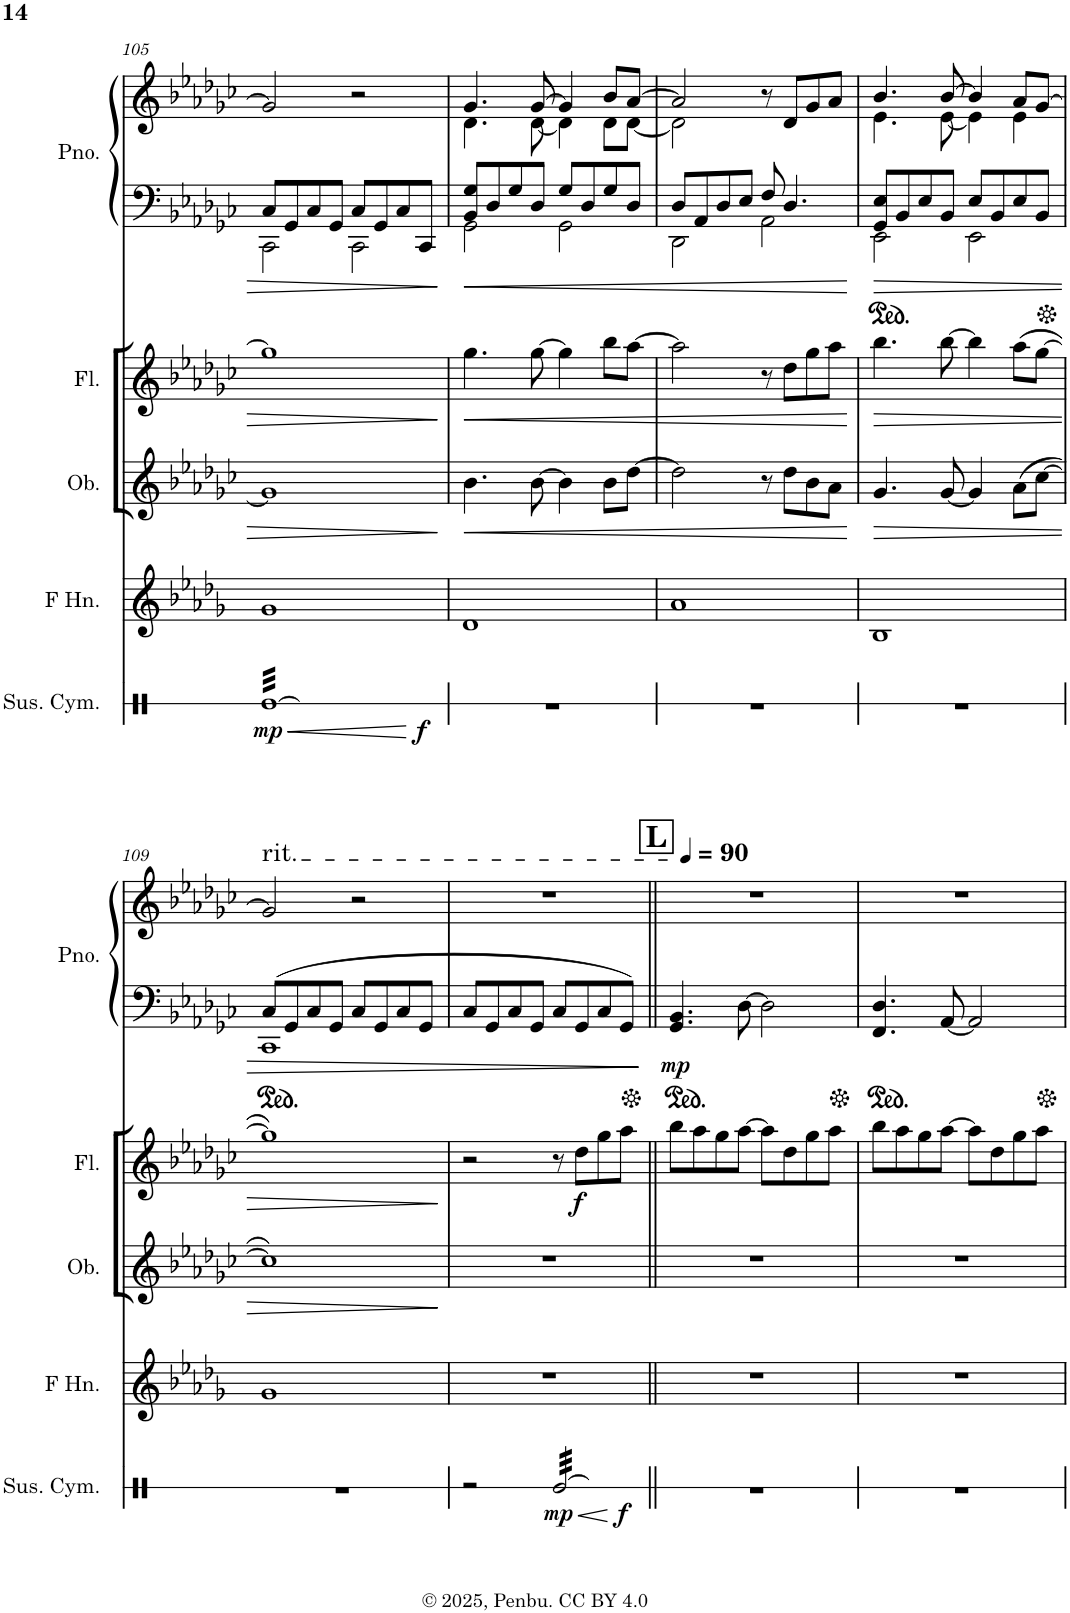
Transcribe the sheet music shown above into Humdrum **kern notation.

**kern	**dynam	**kern	**kern	**dynam	**kern	**dynam	**kern	**kern	**dynam
*part5	*part5	*part4	*part3	*part3	*part2	*part2	*part1	*part1	*part1
*staff6	*staff6	*staff5	*staff4	*staff4	*staff3	*staff3	*staff2	*staff1	*staff1/2
*I"Suspended Cymbal	*	*I"Horn in F	*I"Oboe	*	*I"Flute	*	*I"Piano	*	*
*I'Sus. Cym.	*	*	*I'Ob.	*	*I'Fl.	*	*I'Pno.	*	*
!!LO:PB:g=z
*clefX	*	*clefG2	*clefG2	*	*clefG2	*	*clefF4	*clefG2	*
*	*	*Trd4c7	*	*	*	*	*	*	*
*k[]	*	*k[b-e-a-d-g-]	*k[b-e-a-d-g-c-]	*	*k[b-e-a-d-g-c-]	*	*k[b-e-a-d-g-c-]	*k[b-e-a-d-g-c-]	*
*M4/4	*	*M4/4	*M4/4	*	*M4/4	*	*M4/4	*M4/4	*
=105	=105	=105	=105	=105	=105	=105	=105	=105	=105
!	!LO:HP:b	!	!	!	!	!	!	!	!
*	*	*	*	*	*	*	*^	*	*
!	!LO:DY:n=1:b	!	!	!	!	!	!	!	!	!
*^	*	*	*	*	*	*	*	*	*	*
*tremolo	*	*	*	*	*	*	*	*	*	*	*
32ReLLL	2..ryy	< mp	1g-	1g-]	.	1gg-]	.	8C-/L	2CC-\	2g-/]	.
32Re	.	.	.	.	.	.	.	.	.	.	.
32Re	.	.	.	.	.	.	.	.	.	.	.
32Re	.	.	.	.	.	.	.	.	.	.	.
32Re	.	.	.	.	.	.	.	8GG-/	.	.	.
32Re	.	.	.	.	.	.	.	.	.	.	.
32Re	.	.	.	.	.	.	.	.	.	.	.
32Re	.	.	.	.	.	.	.	.	.	.	.
32Re	.	.	.	.	.	.	.	8C-/	.	.	.
32Re	.	.	.	.	.	.	.	.	.	.	.
32Re	.	.	.	.	.	.	.	.	.	.	.
32Re	.	.	.	.	.	.	.	.	.	.	.
32Re	.	.	.	.	.	.	.	8GG-/J	.	.	.
32Re	.	.	.	.	.	.	.	.	.	.	.
32Re	.	.	.	.	.	.	.	.	.	.	.
32Re	.	.	.	.	.	.	.	.	.	.	.
32Re	.	.	.	.	.	.	.	8C-/L	2CC-\	2r	.
32Re	.	.	.	.	.	.	.	.	.	.	.
32Re	.	.	.	.	.	.	.	.	.	.	.
32Re	.	.	.	.	.	.	.	.	.	.	.
32Re	.	.	.	.	.	.	.	8GG-/	.	.	.
32Re	.	.	.	.	.	.	.	.	.	.	.
32Re	.	.	.	.	.	.	.	.	.	.	.
32Re	.	.	.	.	.	.	.	.	.	.	.
32Re	.	.	.	.	.	.	.	8C-/	.	.	.
32Re	.	.	.	.	.	.	.	.	.	.	.
32Re	.	.	.	.	.	.	.	.	.	.	.
32Re	.	.	.	.	.	.	.	.	.	.	.
!	!	!LO:DY:n=2:b	!	!	!	!	!	!	!	!	!
32Re	8ryy	f	.	.	.	.	.	8CC-/J	.	.	.
32Re	.	.	.	.	.	.	.	.	.	.	.
32Re	.	.	.	.	.	.	.	.	.	.	.
32ReJJJ	.	.	.	.	.	.	.	.	.	.	.
*	*	*	*	*	*	*	*	*v	*v	*	*
.	.	[	.	.	.	.	.	.	.	.
=106	=106	=106	=106	=106	=106	=106	=106	=106	=106	=106
!	!	!	!	!	!LO:HP:b	!	!LO:HP:b	!	!	!
*v	*v	*	*	*	*	*	*	*^	*^	*
1r	.	1d-	4.b-\	<	4.gg-\	<	8BB-/ 8G-/L	2GG-\	4.g-/	4.d-\	.
.	.	.	.	.	.	.	8D-/	.	.	.	.
.	.	.	.	.	.	.	8G-/	.	.	.	.
.	.	.	[8b-\	.	[8gg-\	.	8D-/J	.	[8g-/	[8d-\	.
.	.	.	4b-\]	.	4gg-\]	.	8G-/L	2GG-\	4g-/]	4d-\]	.
.	.	.	.	.	.	.	8D-/	.	.	.	.
.	.	.	8b-\L	.	8bb-\L	.	8G-/	.	8b-/L	8d-\L	.
.	.	.	[8dd-\J	.	[8aa-\J	.	8D-/J	.	[8a-/J	[8d-\J	.
=107	=107	=107	=107	=107	=107	=107	=107	=107	=107	=107	=107
1r	.	1a-	2dd-\]	.	2aa-\]	.	8D-/L	2DD-\	2a-/]	2d-\]	.
.	.	.	.	.	.	.	8AA-/	.	.	.	.
.	.	.	.	.	.	.	8D-/	.	.	.	.
.	.	.	.	.	.	.	8E-/J	.	.	.	.
.	.	.	8r	.	8r	.	8F/	2AA-\	8r	2ryy	.
.	.	.	8dd-\L	.	8dd-\L	.	4.D-/	.	8d-/L	.	.
.	.	.	8b-\	.	8gg-\	.	.	.	8g-/	.	.
.	.	.	8a-\J	.	8aa-\J	.	.	.	8a-/J	.	.
*	*	*	*	*	*	*	*v	*v	*	*	*
*	*	*	*	*	*	*	*	*v	*v	*
.	.	.	.	[	.	[	.	.	.
=108	=108	=108	=108	=108	=108	=108	=108	=108	=108
!	!	!	!	!LO:HP:b	!	!LO:HP:b	!	!	!
*	*	*	*	*	*	*	*^	*^	*
1r	.	1B-	4.g-/	>	4.bb-\	>	8GG-/ 8E-/L	2EE-\	4.b-/	4.e-\	.
.	.	.	.	.	.	.	8BB-/	.	.	.	.
.	.	.	.	.	.	.	8E-/	.	.	.	.
.	.	.	[8g-/	.	[8bb-\	.	8BB-/J	.	[8b-/	[8e-\	.
.	.	.	4g-/]	.	4bb-\]	.	8E-/L	2EE-\	4b-/]	4e-\]	.
.	.	.	.	.	.	.	8BB-/	.	.	.	.
.	.	.	(8a-\L	.	(8aa-\L	.	8E-/	.	8a-/L	4e-\	.
.	.	.	[8cc-\J	.	[8gg-\J	.	8BB-/J	.	[8g-/J	.	.
*	*	*	*	*	*	*	*	*	*v	*v	*
!!LO:LB:g=z
=109	=109	=109	=109	=109	=109	=109	=109	=109	=109	=109
!	!	!	!	!	!	!	!	!	!LO:TX:a:t=rit.	!
1r	.	1g-	1cc-])	.	1gg-])	.	8C-/L	1CC-	2g-/]	.
.	.	.	.	.	.	.	8GG-/	.	.	.
.	.	.	.	.	.	.	8C-/	.	.	.
.	.	.	.	.	.	.	8GG-/J	.	.	.
.	.	.	.	.	.	.	8C-/L	.	2r	.
.	.	.	.	.	.	.	8GG-/	.	.	.
.	.	.	.	.	.	.	8C-/	.	.	.
.	.	.	.	.	.	.	8GG-/J	.	.	.
*	*	*	*	*	*	*	*v	*v	*	*
.	.	.	.	]	.	]	.	.	.
=110	=110	=110	=110	=110	=110	=110	=110	=110	=110
*^	*	*	*	*	*	*	*	*	*
2r	2..ryy	.	1r	1r	.	2r	.	8C-/L	1r	.
.	.	.	.	.	.	.	.	8GG-/	.	.
.	.	.	.	.	.	.	.	8C-/	.	.
.	.	.	.	.	.	.	.	8GG-/J	.	.
!	!	!LO:HP:b	!	!	!	!	!	!	!	!
!	!	!LO:DY:n=1:b	!	!	!	!	!	!	!	!
32Re/LLL	.	< mp	.	.	.	8r	.	8C-/L	.	.
32Re/	.	.	.	.	.	.	.	.	.	.
32Re/	.	.	.	.	.	.	.	.	.	.
32Re/	.	.	.	.	.	.	.	.	.	.
!	!	!	!	!	!	!	!LO:DY:b	!	!	!
32Re/	.	.	.	.	.	8dd-\L	f	8GG-/	.	.
32Re/	.	.	.	.	.	.	.	.	.	.
32Re/	.	.	.	.	.	.	.	.	.	.
32Re/	.	.	.	.	.	.	.	.	.	.
32Re/	.	.	.	.	.	8gg-\	.	8C-/	.	.
32Re/	.	.	.	.	.	.	.	.	.	.
32Re/	.	.	.	.	.	.	.	.	.	.
32Re/	.	.	.	.	.	.	.	.	.	.
!	!	!LO:DY:n=2:b	!	!	!	!	!	!	!	!
32Re/	8ryy	f	.	.	.	8aa-\J	.	8GG-/J	.	.
32Re/	.	.	.	.	.	.	.	.	.	.
32Re/	.	.	.	.	.	.	.	.	.	.
32Re/JJJ	.	.	.	.	.	.	.	.	.	.
*Xtremolo	*	*	*	*	*	*	*	*	*	*
.	.	[	.	.	.	.	.	.	.	.
*v	*v	*	*	*	*	*	*	*	*	*
=111||	=111||	=111||	=111||	=111||	=111||	=111||	=111||	=111||	=111||
!!LO:REH:place=s1:a:B:cj:fs=14:t=L
*	*	*	*	*	*	*	*	*MM90	*
*^	*	*	*	*	*	*	*	*	*
!	!	!	!	!	!	!	!	!	!	!LO:DY:b=2
*v	*v	*	*	*	*	*	*	*	*	*
1r	.	1r	1r	.	8bb-\L	.	4.GG-/ 4.BB-/	1r	mp
.	.	.	.	.	8aa-\	.	.	.	.
.	.	.	.	.	8gg-\	.	.	.	.
.	.	.	.	.	[8aa-\J	.	[8D-\	.	.
.	.	.	.	.	8aa-\L]	.	2D-\]	.	.
.	.	.	.	.	8dd-\	.	.	.	.
.	.	.	.	.	8gg-\	.	.	.	.
.	.	.	.	.	8aa-\J	.	.	.	.
=112	=112	=112	=112	=112	=112	=112	=112	=112	=112
1r	.	1r	1r	.	8bb-\L	.	4.FF/ 4.D-/	1r	.
.	.	.	.	.	8aa-\	.	.	.	.
.	.	.	.	.	8gg-\	.	.	.	.
.	.	.	.	.	[8aa-\J	.	[8AA-/	.	.
.	.	.	.	.	8aa-\L]	.	2AA-/]	.	.
.	.	.	.	.	8dd-\	.	.	.	.
.	.	.	.	.	8gg-\	.	.	.	.
.	.	.	.	.	8aa-\J	.	.	.	.
=	=	=	=	=	=	=	=	=	=
*-	*-	*-	*-	*-	*-	*-	*-	*-	*-
